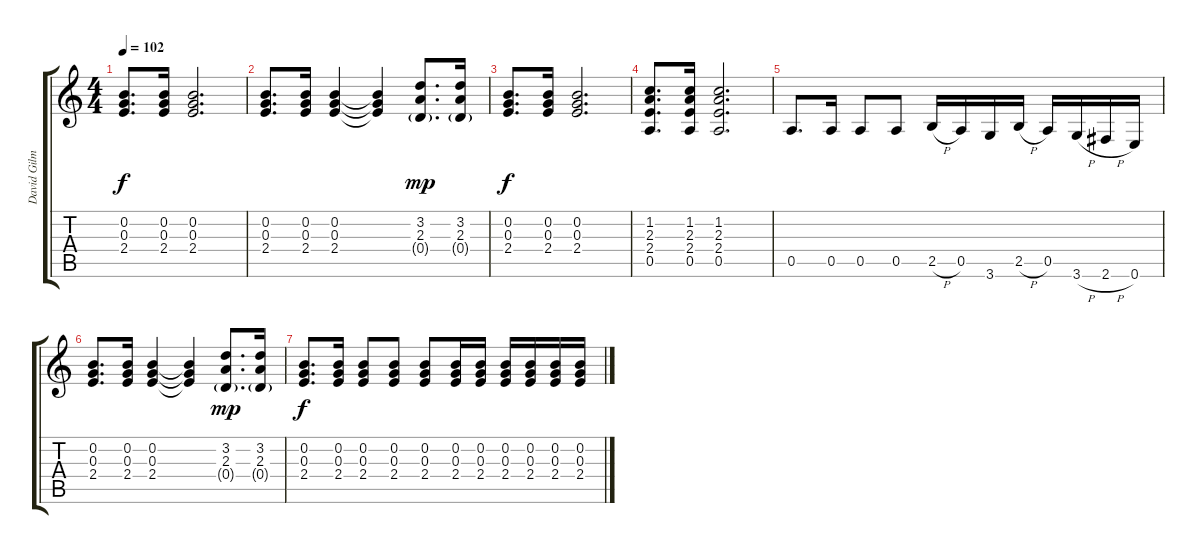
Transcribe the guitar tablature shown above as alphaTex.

\track ("David Gilmour" "David Gilm") {instrument overdrivenguitar}
\staff {score tabs}
\tuning (E4 B3 G3 D3 A2 E2) {hide}
\ts (4 4)
\tempo 102
\clef g2
\ks c
(0.2 0.3 2.4).8{d dy f} (0.2 0.3 2.4).16 (0.2 0.3 2.4).2{d} |
(0.2 0.3 2.4).8{d} (0.2 0.3 2.4).16 (0.2 0.3 2.4).4 (0.2{t} 0.3{t} 2.4{t}).4 (3.2 2.3 0.4{g}).8{d dy mp} (3.2 2.3 0.4{g}).16 |
(0.2 0.3 2.4).8{d dy f} (0.2 0.3 2.4).16 (0.2 0.3 2.4).2{d} |
(1.2 2.3 2.4 0.5).8{d} (1.2 2.3 2.4 0.5).16 (1.2 2.3 2.4 0.5).2{d} |
0.5.8{d} 0.5.16 0.5.8 0.5.8 2.5{h}.16 0.5.16 3.6.16 2.5{h}.16 0.5.16 3.6{h}.16 2.6{h}.16 0.6.16 |
(0.2 0.3 2.4).8{d} (0.2 0.3 2.4).16 (0.2 0.3 2.4).4 (0.2{t} 0.3{t} 2.4{t}).4 (3.2 2.3 0.4{g}).8{d dy mp} (3.2 2.3 0.4{g}).16 |
(0.2 0.3 2.4).8{d dy f} (0.2 0.3 2.4).16 (0.2 0.3 2.4).8 (0.2 0.3 2.4).8 (0.2 0.3 2.4).8 (0.2 0.3 2.4).16 (0.2 0.3 2.4).16 (0.2 0.3 2.4).16 (0.2 0.3 2.4).16 (0.2 0.3 2.4).16 (0.2 0.3 2.4).16
